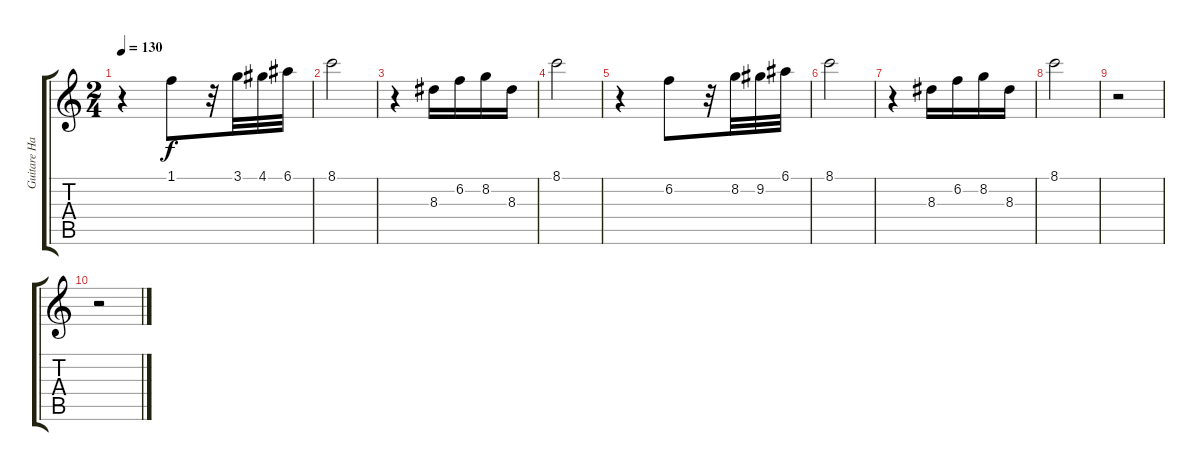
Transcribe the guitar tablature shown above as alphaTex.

\track ("Guitare Harmonie" "Guitare Ha") {instrument electricguitarclean}
\staff {score tabs}
\tuning (E4 B3 G3 D3 A2 E2) {hide}
\ts (2 4)
\tempo 130
\clef g2
\ks c
r.4{dy f} 1.1.8 r.32 3.1.32 4.1.32 6.1.32 |
8.1.2 |
r.4 8.3.16 6.2.16 8.2.16 8.3.16 |
8.1.2 |
r.4 6.2.8 r.32 8.2.32 9.2.32 6.1.32 |
8.1.2 |
r.4 8.3.16 6.2.16 8.2.16 8.3.16 |
8.1.2 |
r.2 |
r.2
